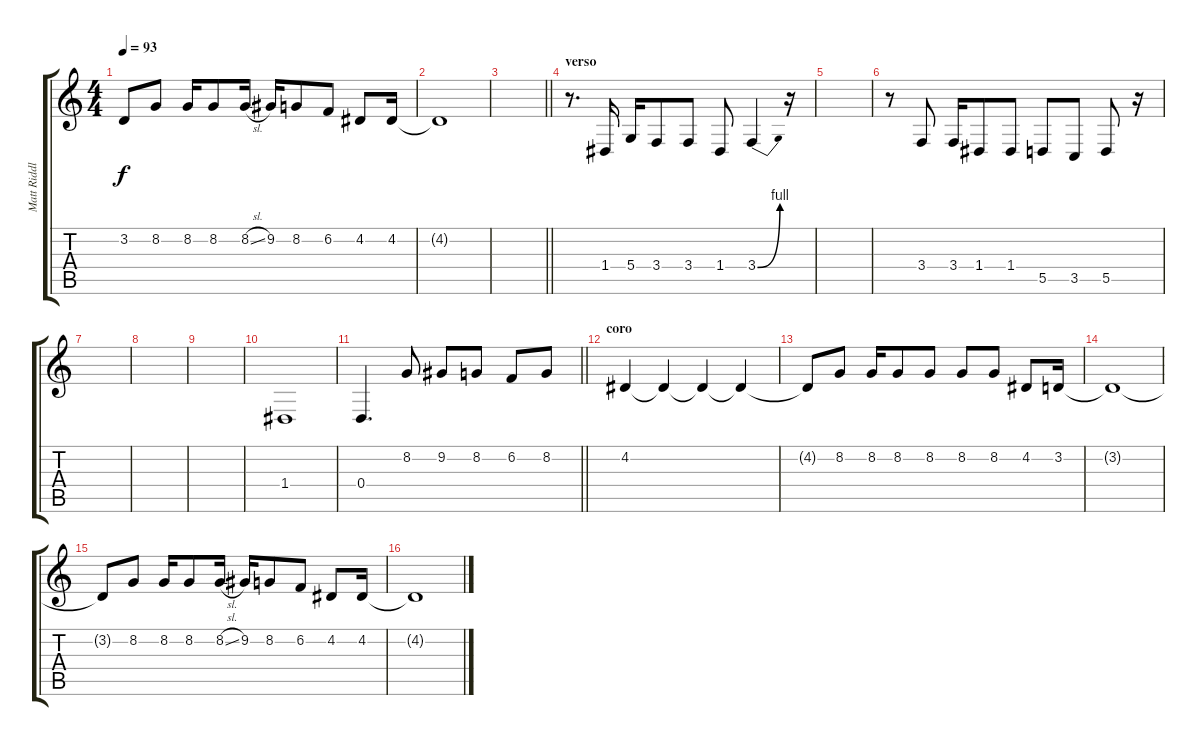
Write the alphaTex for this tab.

\track ("Matt Riddle (chourus)" "Matt Riddl") {instrument cello}
\staff {score tabs}
\tuning (E4 B3 G3 D3 A2 E2) {hide}
\ts (4 4)
\tempo 93
\clef g2
\ks c
3.2{t}.8{dy f} 8.2.8 8.2.16 8.2.8 8.2{sl}.16 9.2.16 8.2.8 6.2.8 4.2.8 4.2.16 |
4.2{t}.1 |
\barLineRight lightlight
|
\section ("" "verso ")
r.8{d} 1.4.16 5.4.16 3.4.8 3.4.8 1.4.8 3.4{be (bend 0 0 60 4)}.4 r.16 |
|
r.8 3.4.8 3.4.16 1.4.8 1.4.8 5.5.8 3.5.8 5.5.8 r.16 |
|
|
|
1.4.1 |
\barLineRight lightlight
0.4.4{d} 8.2.8 9.2.8 8.2.8 6.2.8 8.2.8 |
\section ("" "coro")
4.2.4 4.2{t}.4 4.2{t}.4 4.2{t}.4 |
4.2{t}.8 8.2.8 8.2.16 8.2.8 8.2.8 8.2.8 8.2.8 4.2.8 3.2.16 |
3.2{t}.1 |
3.2{t}.8 8.2.8 8.2.16 8.2.8 8.2{sl}.16 9.2.16 8.2.8 6.2.8 4.2.8 4.2.16 |
4.2{t}.1
